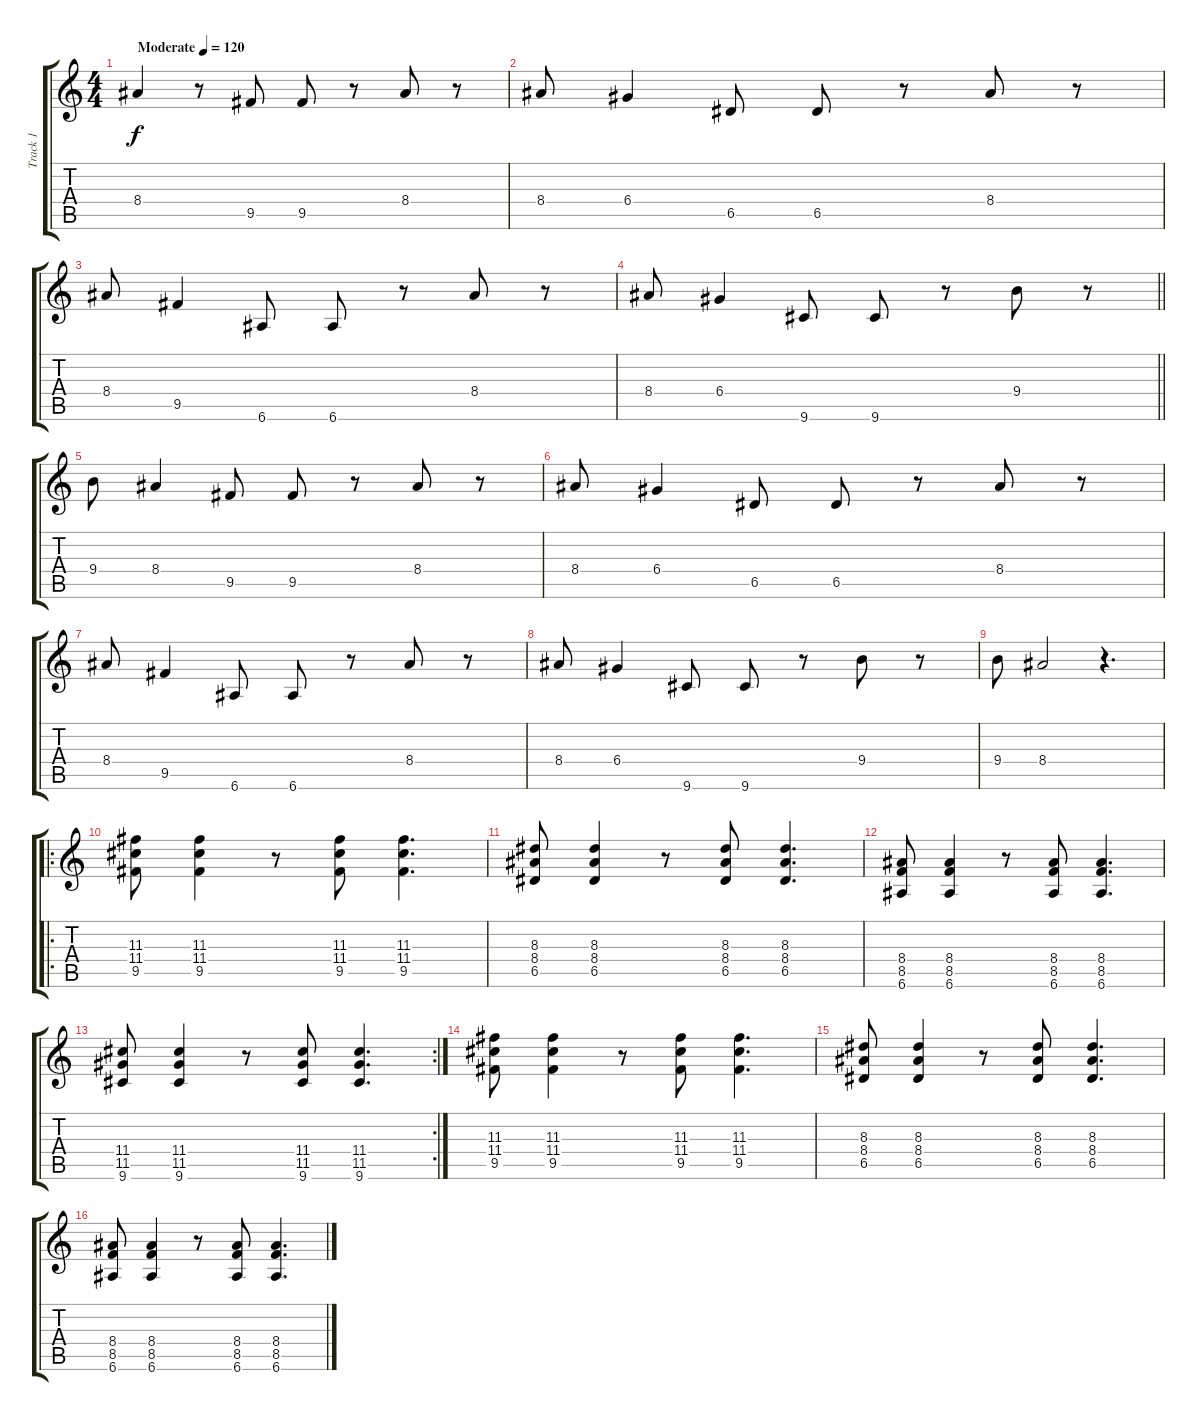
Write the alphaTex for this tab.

\track ("Track 1" "Track 1") {instrument distortionguitar}
\staff {score tabs}
\tuning (E4 B3 G3 D3 A2 E2) {hide}
\ts (4 4)
\tempo (120 "Moderate")
\clef g2
\ks c
8.4.4{dy f instrument distortionguitar} r.8 9.5.8 9.5.8 r.8 8.4.8 r.8 |
8.4.8 6.4.4 6.5.8 6.5.8 r.8 8.4.8 r.8 |
8.4.8 9.5.4 6.6.8 6.6.8 r.8 8.4.8 r.8 |
\barLineRight lightlight
8.4.8 6.4.4 9.6.8 9.6.8 r.8 9.4.8 r.8 |
9.4.8 8.4.4 9.5.8 9.5.8 r.8 8.4.8 r.8 |
8.4.8 6.4.4 6.5.8 6.5.8 r.8 8.4.8 r.8 |
8.4.8 9.5.4 6.6.8 6.6.8 r.8 8.4.8 r.8 |
8.4.8 6.4.4 9.6.8 9.6.8 r.8 9.4.8 r.8 |
9.4.8 8.4.2 r.4{d} |
\ro
(11.3 11.4 9.5).8 (11.3 11.4 9.5).4 r.8 (11.3 11.4 9.5).8 (11.3 11.4 9.5).4{d} |
(8.3 8.4 6.5).8 (8.3 8.4 6.5).4 r.8 (8.3 8.4 6.5).8 (8.3 8.4 6.5).4{d} |
(8.4 8.5 6.6).8 (8.4 8.5 6.6).4 r.8 (8.4 8.5 6.6).8 (8.4 8.5 6.6).4{d} |
\rc 2
(11.4 11.5 9.6).8 (11.4 11.5 9.6).4 r.8 (11.4 11.5 9.6).8 (11.4 11.5 9.6).4{d} |
(11.3 11.4 9.5).8 (11.3 11.4 9.5).4 r.8 (11.3 11.4 9.5).8 (11.3 11.4 9.5).4{d} |
(8.3 8.4 6.5).8 (8.3 8.4 6.5).4 r.8 (8.3 8.4 6.5).8 (8.3 8.4 6.5).4{d} |
(8.4 8.5 6.6).8 (8.4 8.5 6.6).4 r.8 (8.4 8.5 6.6).8 (8.4 8.5 6.6).4{d}
